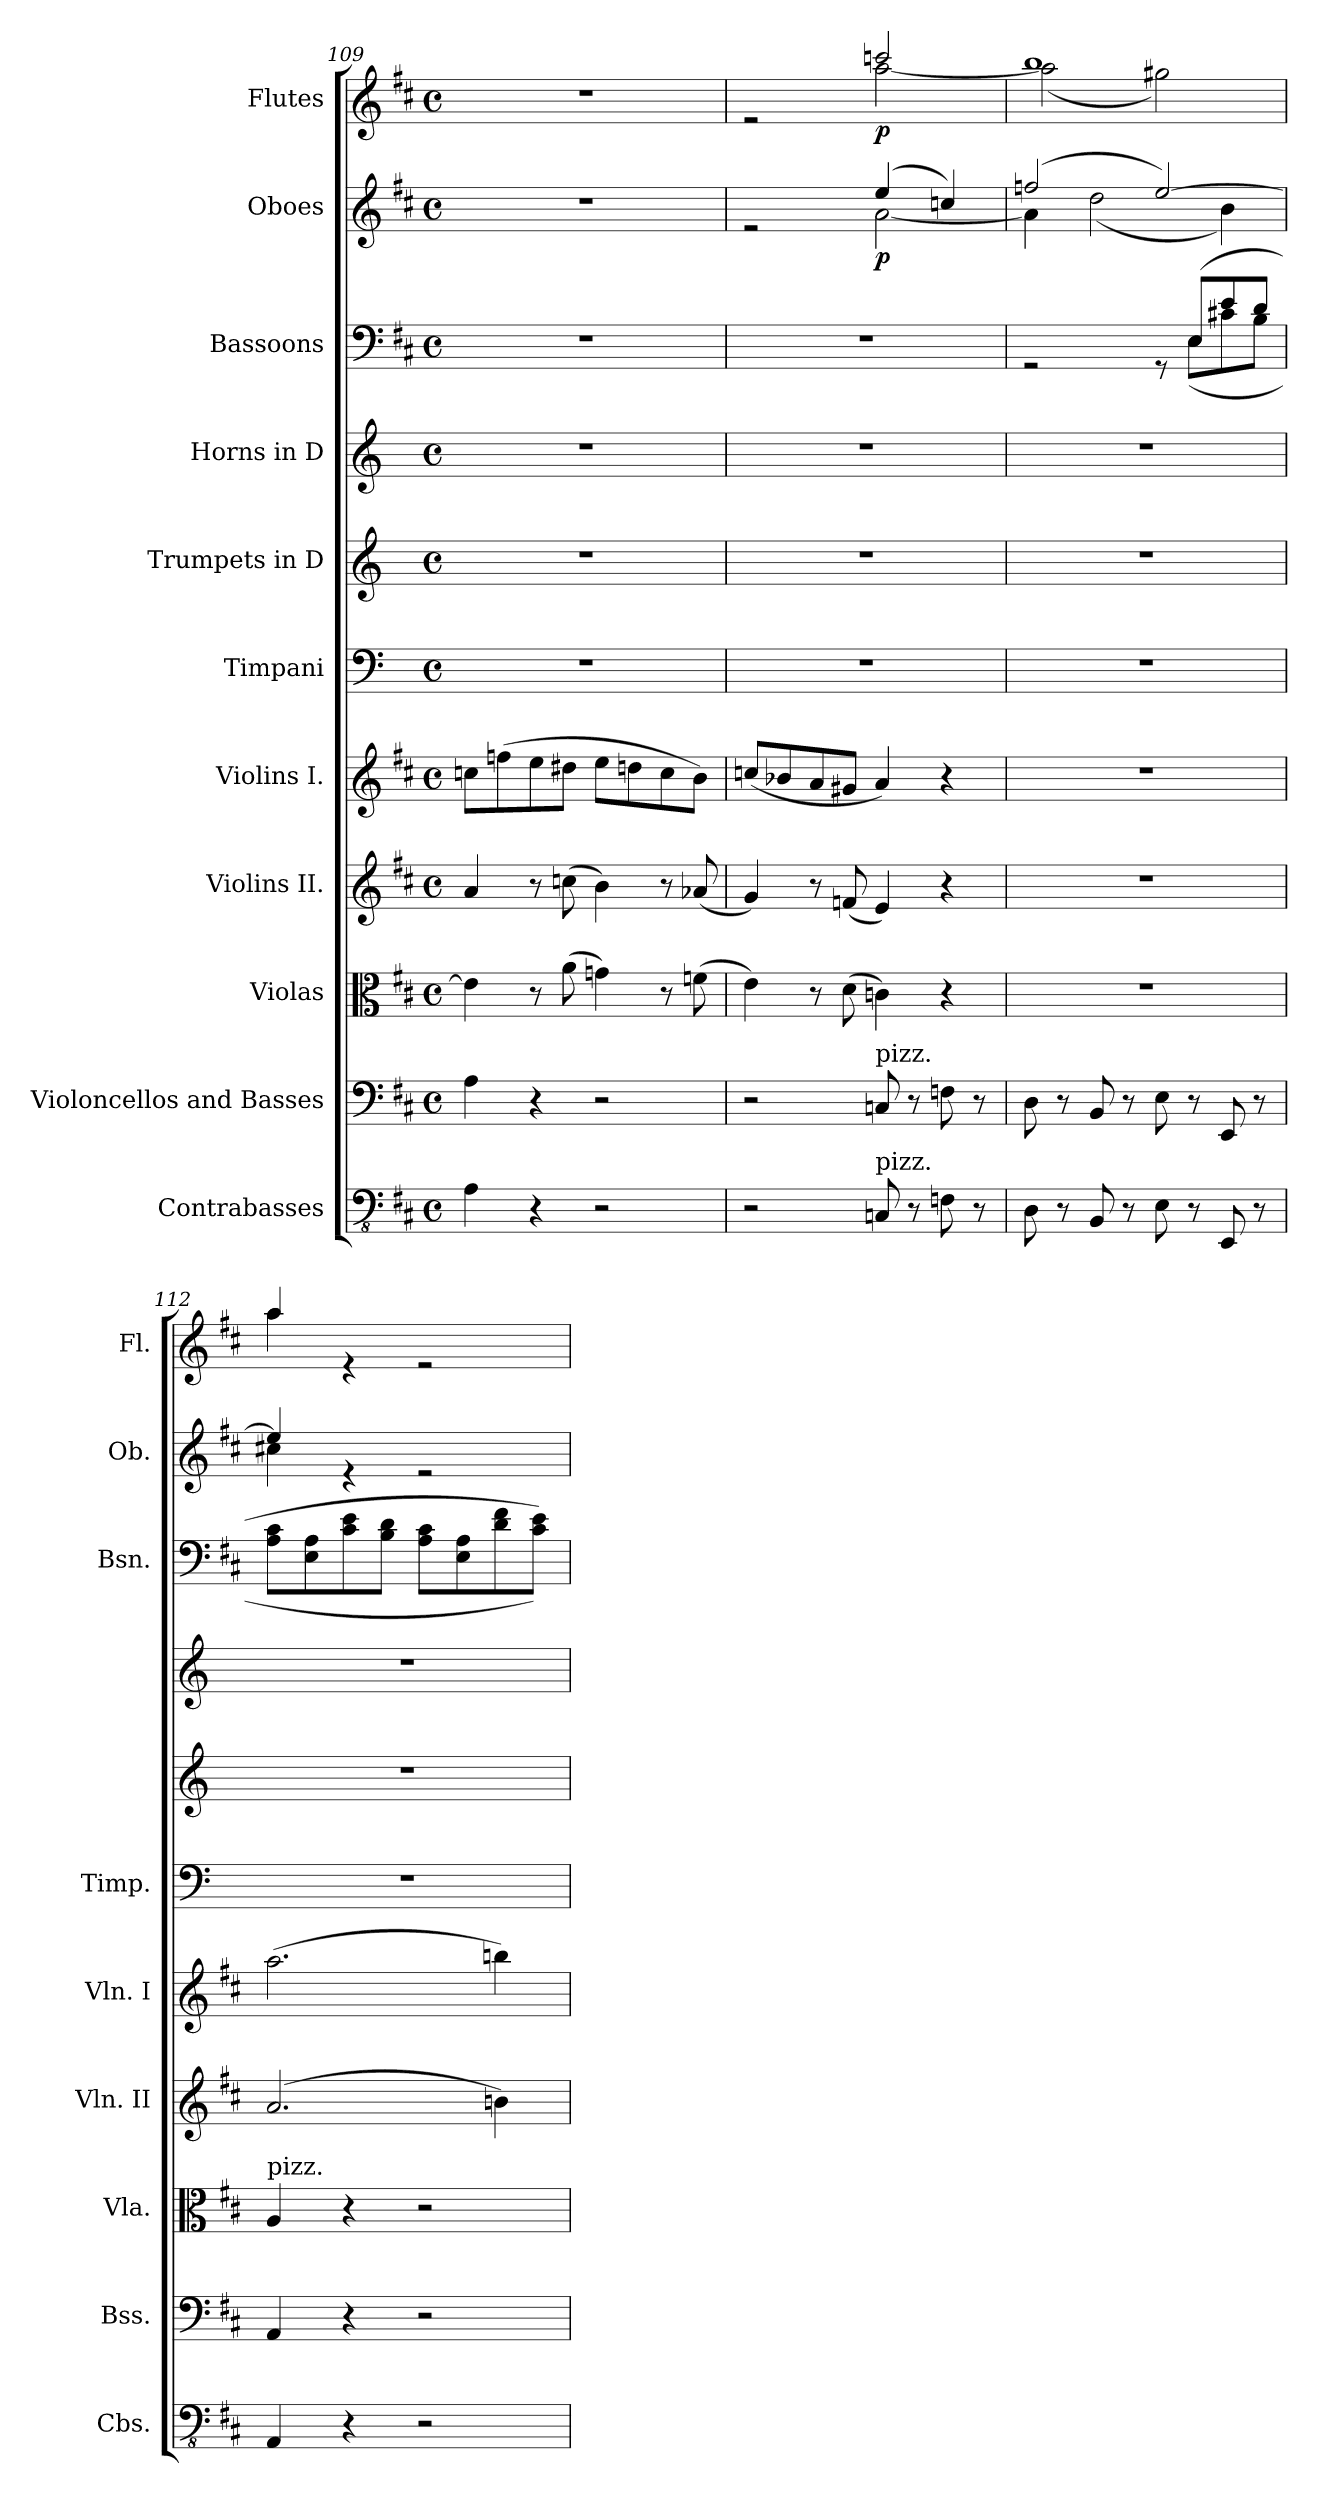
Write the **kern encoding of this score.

**kern	**kern	**kern	**kern	**kern	**kern	**kern	**kern	**kern	**kern	**dynam	**kern	**dynam
*part11	*part10	*part9	*part8	*part7	*part6	*part5	*part4	*part3	*part2	*part2	*part1	*part1
*staff11	*staff10	*staff9	*staff8	*staff7	*staff6	*staff5	*staff4	*staff3	*staff2	*staff2	*staff1	*staff1
*I"Contrabasses	*I"Violoncellos and Basses	*I"Violas	*I"Violins II.	*I"Violins I.	*I"Timpani	*I"Trumpets in D	*I"Horns in D	*I"Bassoons	*I"Oboes	*	*I"Flutes	*
*I'Cbs.	*I'Bss.	*I'Vla.	*I'Vln. II	*I'Vln. I	*I'Timp.	*	*	*I'Bsn.	*I'Ob.	*	*I'Fl.	*
*clefFv4	*clefF4	*clefC3	*clefG2	*clefG2	*clefF4	*clefG2	*clefG2	*clefF4	*clefG2	*	*clefG2	*
*	*	*	*	*	*	*ITrd-1c-2	*ITrd6c10	*	*	*	*	*
*k[f#c#]	*k[f#c#]	*k[f#c#]	*k[f#c#]	*k[f#c#]	*k[]	*k[f#c#]	*k[f#c#]	*k[f#c#]	*k[f#c#]	*	*k[f#c#]	*
*M4/4	*M4/4	*M4/4	*M4/4	*M4/4	*M4/4	*M4/4	*M4/4	*M4/4	*M4/4	*	*M4/4	*
*met(c)	*met(c)	*met(c)	*met(c)	*met(c)	*met(c)	*met(c)	*met(c)	*met(c)	*met(c)	*	*met(c)	*
=109	=109	=109	=109	=109	=109	=109	=109	=109	=109	=109	=109	=109
4AA\	4A\	4e\]	4a/	8ccn\L	1r	1r	1r	1r	1r	.	1r	.
.	.	.	.	(>8ffn\	.	.	.	.	.	.	.	.
4r	4r	8r	8r	8ee\	.	.	.	.	.	.	.	.
.	.	(>8a\	(>8ccn\	8dd#X\J	.	.	.	.	.	.	.	.
2r	2r	4gn\)	4b\)	8ee\L	.	.	.	.	.	.	.	.
.	.	.	.	8ddn\	.	.	.	.	.	.	.	.
.	.	8r	8r	8cc\	.	.	.	.	.	.	.	.
.	.	(>8fn\	(<8a-X/	8b\J)	.	.	.	.	.	.	.	.
=110	=110	=110	=110	=110	=110	=110	=110	=110	=110	=110	=110	=110
*	*	*	*	*	*	*	*	*	*^	*	*^	*
2r	2r	4e\)	4g/)	(<8ccn/L	1r	1r	1r	1r	2re	2ryy	.	2re	2ryy	.
.	.	.	.	8b-X/	.	.	.	.	.	.	.	.	.	.
.	.	8r	8r	8a/	.	.	.	.	.	.	.	.	.	.
.	.	(>8d\	(<8fn/	8g#X/J	.	.	.	.	.	.	.	.	.	.
!	!LO:TX:a:t=pizz.	!	!	!	!	!	!	!	!	!	!	!	!	!
!LO:TX:a:t=pizz.	!	!	!	!	!	!	!	!	!	!	!	!	!	!
!	!	!	!	!	!	!	!	!	!	!	!LO:DY:b	!	!	!LO:DY:b
8CCn/	8Cn/	4cn\)	4e/)	4a/)	.	.	.	.	(>4ee/	[2a\	p	2cccn/	[2aa\	p
8r	8r	.	.	.	.	.	.	.	.	.	.	.	.	.
8FFn\	8Fn\	4r	4r	4r	.	.	.	.	4ccn/)	.	.	.	.	.
8r	8r	.	.	.	.	.	.	.	.	.	.	.	.	.
=111	=111	=111	=111	=111	=111	=111	=111	=111	=111	=111	=111	=111	=111	=111
*	*	*	*	*	*	*	*	*^	*	*	*	*	*	*
8DD\	8D\	1r	1r	1r	1r	1r	1r	2rGG	8ryy	(>2ffn/	4a\]	.	1bb	(<2aa\]	.
*	*	*	*	*	*	*	*	*v	*v	*	*	*	*	*	*
8r	8r	.	.	.	.	.	.	.	.	.	.	.	.	.
8BBB/	8BB/	.	.	.	.	.	.	.	.	(<2dd\	.	.	.	.
8r	8r	.	.	.	.	.	.	.	.	.	.	.	.	.
8EE\	8E\	.	.	.	.	.	.	8rGG	[2ee/)	.	.	.	2gg#X\)	.
*	*	*	*	*	*	*	*	*^	*	*	*	*	*	*
8r	8r	.	.	.	.	.	.	(>8E/L	(<8E\L	.	.	.	.	.	.
8EEE/	8EE/	.	.	.	.	.	.	8e/	8c#X\	.	4b\)	.	.	.	.
8r	8r	.	.	.	.	.	.	8d/J	8B\J	.	.	.	.	.	.
!!LO:LB:g=z	!!
=112	=112	=112	=112	=112	=112	=112	=112	=112	=112	=112	=112	=112	=112	=112	=112
*	*	*	*	*	*^	*^	*	*	*	*	*	*	*	*	*
!	!	!LO:TX:a:t=pizz.	!	!	!	!	!	!	!	!	!	!	!	!	!	!	!
*	*	*	*	*	*	*	*	*	*	*v	*v	*	*	*	*	*	*
4AAA/	4AA/	4A/	(>2.a/	(>2.aa\	1r	1AAyy	1r	1ayy	1r	8A\ 8c#\L	4ee/]	4cc#X\	.	4aa/	4aa\	.
.	.	.	.	.	.	.	.	.	.	8E\ 8A\	.	.	.	.	.	.
4r	4r	4r	.	.	.	.	.	.	.	8c#\ 8e\	4re	2.ryy	.	4re	2.ryy	.
.	.	.	.	.	.	.	.	.	.	8B\ 8d\J	.	.	.	.	.	.
2r	2r	2r	.	.	.	.	.	.	.	8A\ 8c#\L	2re	.	.	2re	.	.
.	.	.	.	.	.	.	.	.	.	8E\ 8A\	.	.	.	.	.	.
.	.	.	4bn\)	4bbn\)	.	.	.	.	.	8d\ 8f#\	.	.	.	.	.	.
.	.	.	.	.	.	.	.	.	.	8c#\ 8e\J))	.	.	.	.	.	.
*	*	*	*	*	*v	*v	*	*	*	*	*v	*v	*	*v	*v	*
*	*	*	*	*	*	*v	*v	*	*	*	*	*	*
=	=	=	=	=	=	=	=	=	=	=	=	=
*-	*-	*-	*-	*-	*-	*-	*-	*-	*-	*-	*-	*-
